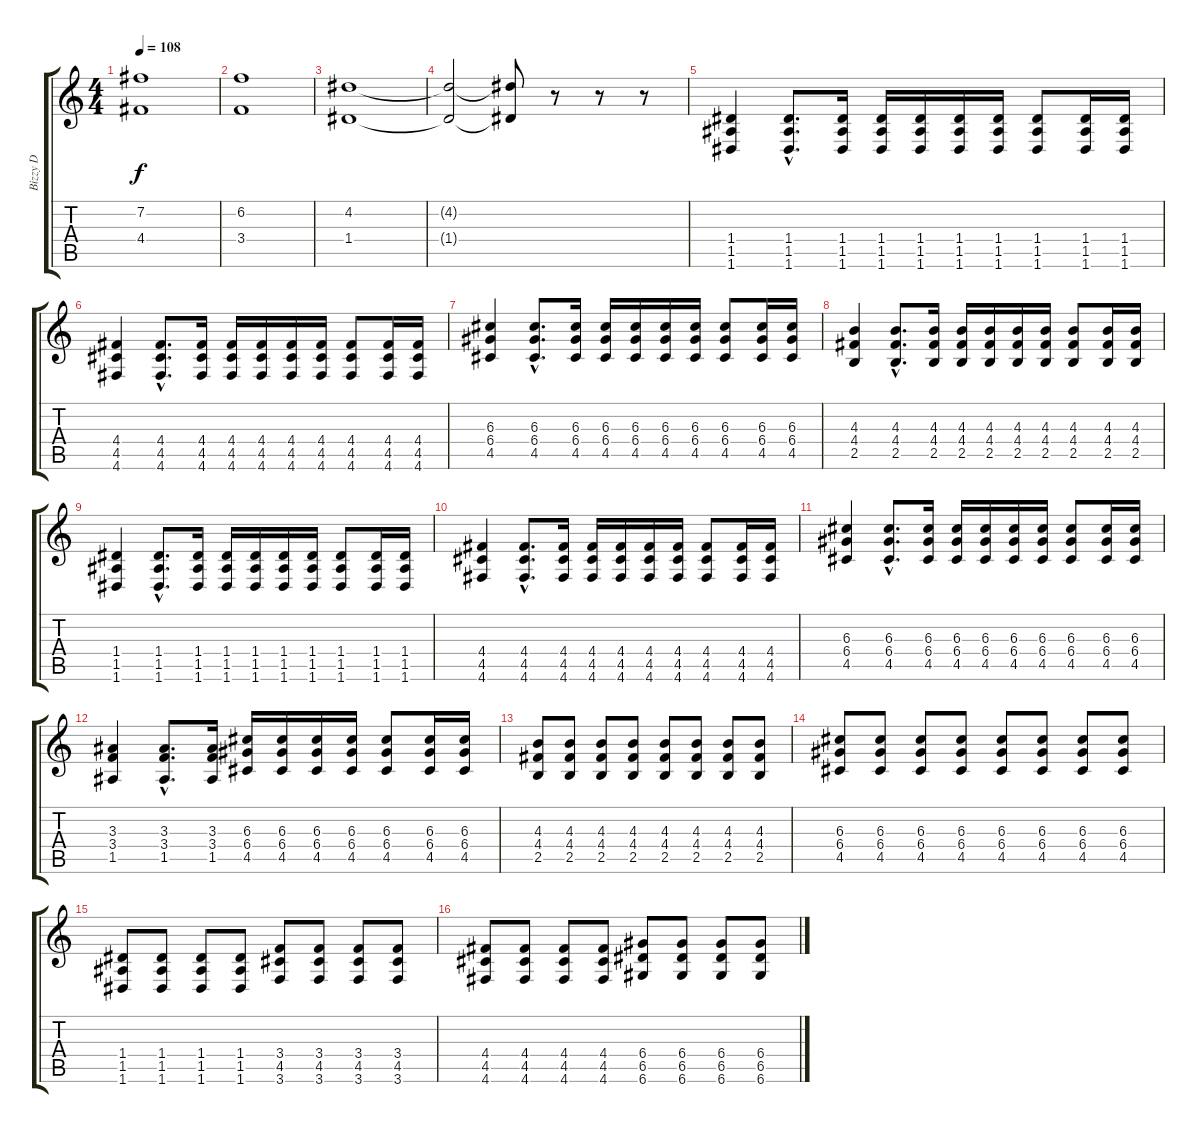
\track ("Bizzy D" "Bizzy D") {instrument overdrivenguitar}
\staff {score tabs}
\tuning (E4 B3 G3 D3 A2 D2) {hide}
\ts (4 4)
\tempo 108
\clef g2
\ks c
(7.2 4.4).1{dy f} |
(6.2 3.4).1 |
(4.2 1.4).1 |
(4.2{t} 1.4{t}).2 (4.2{t} 1.4{t}).8 r.8 r.8 r.8 |
(1.4 1.5 1.6).4 (1.4{hac} 1.5{hac} 1.6{hac}).8{d} (1.4 1.5 1.6).16 (1.4 1.5 1.6).16 (1.4 1.5 1.6).16 (1.4 1.5 1.6).16 (1.4 1.5 1.6).16 (1.4 1.5 1.6).8 (1.4 1.5 1.6).16 (1.4 1.5 1.6).16 |
(4.4 4.5 4.6).4 (4.4{hac} 4.5{hac} 4.6{hac}).8{d} (4.4 4.5 4.6).16 (4.4 4.5 4.6).16 (4.4 4.5 4.6).16 (4.4 4.5 4.6).16 (4.4 4.5 4.6).16 (4.4 4.5 4.6).8 (4.4 4.5 4.6).16 (4.4 4.5 4.6).16 |
(6.3 6.4 4.5).4 (6.3{hac} 6.4{hac} 4.5{hac}).8{d} (6.3 6.4 4.5).16 (6.3 6.4 4.5).16 (6.3 6.4 4.5).16 (6.3 6.4 4.5).16 (6.3 6.4 4.5).16 (6.3 6.4 4.5).8 (6.3 6.4 4.5).16 (6.3 6.4 4.5).16 |
(4.3 4.4 2.5).4 (4.3{hac} 4.4{hac} 2.5{hac}).8{d} (4.3 4.4 2.5).16 (4.3 4.4 2.5).16 (4.3 4.4 2.5).16 (4.3 4.4 2.5).16 (4.3 4.4 2.5).16 (4.3 4.4 2.5).8 (4.3 4.4 2.5).16 (4.3 4.4 2.5).16 |
(1.4 1.5 1.6).4 (1.4{hac} 1.5{hac} 1.6{hac}).8{d} (1.4 1.5 1.6).16 (1.4 1.5 1.6).16 (1.4 1.5 1.6).16 (1.4 1.5 1.6).16 (1.4 1.5 1.6).16 (1.4 1.5 1.6).8 (1.4 1.5 1.6).16 (1.4 1.5 1.6).16 |
(4.4 4.5 4.6).4 (4.4{hac} 4.5{hac} 4.6{hac}).8{d} (4.4 4.5 4.6).16 (4.4 4.5 4.6).16 (4.4 4.5 4.6).16 (4.4 4.5 4.6).16 (4.4 4.5 4.6).16 (4.4 4.5 4.6).8 (4.4 4.5 4.6).16 (4.4 4.5 4.6).16 |
(6.3 6.4 4.5).4 (6.3{hac} 6.4{hac} 4.5{hac}).8{d} (6.3 6.4 4.5).16 (6.3 6.4 4.5).16 (6.3 6.4 4.5).16 (6.3 6.4 4.5).16 (6.3 6.4 4.5).16 (6.3 6.4 4.5).8 (6.3 6.4 4.5).16 (6.3 6.4 4.5).16 |
(3.3 3.4 1.5).4 (3.3{hac} 3.4{hac} 1.5{hac}).8{d} (3.3 3.4 1.5).16 (6.3 6.4 4.5).16 (6.3 6.4 4.5).16 (6.3 6.4 4.5).16 (6.3 6.4 4.5).16 (6.3 6.4 4.5).8 (6.3 6.4 4.5).16 (6.3 6.4 4.5).16 |
(4.3 4.4 2.5).8 (4.3 4.4 2.5).8 (4.3 4.4 2.5).8 (4.3 4.4 2.5).8 (4.3 4.4 2.5).8 (4.3 4.4 2.5).8 (4.3 4.4 2.5).8 (4.3 4.4 2.5).8 |
(6.3 6.4 4.5).8 (6.3 6.4 4.5).8 (6.3 6.4 4.5).8 (6.3 6.4 4.5).8 (6.3 6.4 4.5).8 (6.3 6.4 4.5).8 (6.3 6.4 4.5).8 (6.3 6.4 4.5).8 |
(1.4 1.5 1.6).8 (1.4 1.5 1.6).8 (1.4 1.5 1.6).8 (1.4 1.5 1.6).8 (3.4 4.5 3.6).8 (3.4 4.5 3.6).8 (3.4 4.5 3.6).8 (3.4 4.5 3.6).8 |
(4.4 4.5 4.6).8 (4.4 4.5 4.6).8 (4.4 4.5 4.6).8 (4.4 4.5 4.6).8 (6.4 6.5 6.6).8 (6.4 6.5 6.6).8 (6.4 6.5 6.6).8 (6.4 6.5 6.6).8
